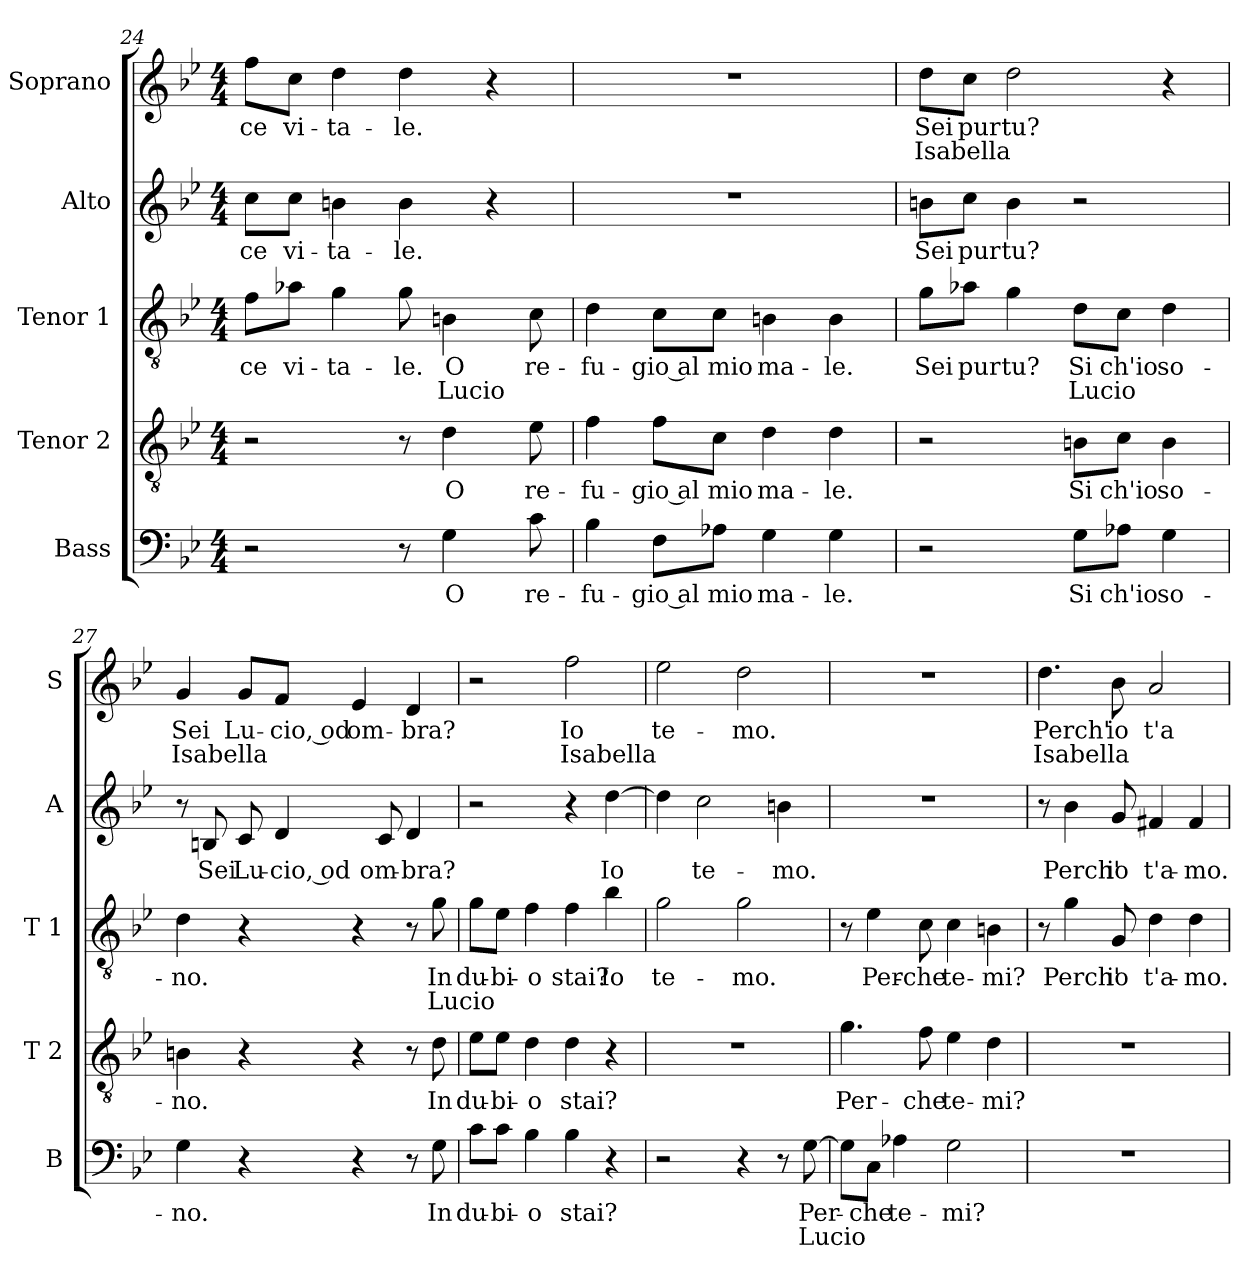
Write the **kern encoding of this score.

**kern	**text	**text	**kern	**text	**kern	**text	**text	**kern	**text	**kern	**text	**text
*part5	*part5	*part5	*part4	*part4	*part3	*part3	*part3	*part2	*part2	*part1	*part1	*part1
*staff5	*staff5	*staff5	*staff4	*staff4	*staff3	*staff3	*staff3	*staff2	*staff2	*staff1	*staff1	*staff1
*I"Bass	*	*	*I"Tenor 2	*	*I"Tenor 1	*	*	*I"Alto	*	*I"Soprano	*	*
*I'B	*	*	*I'T 2	*	*I'T 1	*	*	*I'A	*	*I'S	*	*
*clefF4	*	*	*clefGv2	*	*clefGv2	*	*	*clefG2	*	*clefG2	*	*
*k[b-e-]	*	*	*k[b-e-]	*	*k[b-e-]	*	*	*k[b-e-]	*	*k[b-e-]	*	*
*B-:	*	*	*B-:	*	*B-:	*	*	*B-:	*	*B-:	*	*
*M4/4	*	*	*M4/4	*	*M4/4	*	*	*M4/4	*	*M4/4	*	*
=24	=24	=24	=24	=24	=24	=24	=24	=24	=24	=24	=24	=24
!	!	!	!	!	!	!LO:LY:b	!	!	!LO:LY:b	!	!LO:LY:b	!
2r	.	.	2r	.	8f\L	-ce	.	8cc\L	-ce	8ff\L	-ce	.
!	!	!	!	!	!	!LO:LY:b	!	!	!LO:LY:b	!	!LO:LY:b	!
.	.	.	.	.	8a-X\J	vi-	.	8cc\J	vi-	8cc\J	vi-	.
!	!	!	!	!	!	!LO:LY:b	!	!	!LO:LY:b	!	!LO:LY:b	!
.	.	.	.	.	4g\	-ta-	.	4bn\	-ta-	4dd\	-ta-	.
!	!	!	!	!	!	!LO:LY:b	!	!	!LO:LY:b	!	!LO:LY:b	!
8r	.	.	8r	.	8g\	-le.	.	4b\	-le.	4dd\	-le.	.
!	!LO:LY:b	!	!	!LO:LY:b	!	!LO:LY:b	!LO:LY:a	!	!	!	!	!
4G\	O	.	4d\	O	4Bn\	O	Lucio	.	.	.	.	.
.	.	.	.	.	.	.	.	4r	.	4r	.	.
!	!LO:LY:b	!	!	!LO:LY:b	!	!LO:LY:b	!	!	!	!	!	!
8c\	re-	.	8e-\	re-	8c\	re-	.	.	.	.	.	.
=25	=25	=25	=25	=25	=25	=25	=25	=25	=25	=25	=25	=25
!	!LO:LY:b	!	!	!LO:LY:b	!	!LO:LY:b	!	!	!	!	!	!
4B-\	-fu-	.	4f\	-fu-	4d\	-fu-	.	1r	.	1r	.	.
!	!LO:LY:b	!	!	!LO:LY:b	!	!LO:LY:b	!	!	!	!	!	!
8F\L	-gio al	.	8f\L	-gio al	8c\L	-gio al	.	.	.	.	.	.
!	!LO:LY:b	!	!	!LO:LY:b	!	!LO:LY:b	!	!	!	!	!	!
8A-X\J	mio	.	8c\J	mio	8c\J	mio	.	.	.	.	.	.
!	!LO:LY:b	!	!	!LO:LY:b	!	!LO:LY:b	!	!	!	!	!	!
4G\	ma-	.	4d\	ma-	4Bn\	ma-	.	.	.	.	.	.
!	!LO:LY:b	!	!	!LO:LY:b	!	!LO:LY:b	!	!	!	!	!	!
4G\	-le.	.	4d\	-le.	4B\	-le.	.	.	.	.	.	.
!!LO:PB:g=z
=26	=26	=26	=26	=26	=26	=26	=26	=26	=26	=26	=26	=26
!	!	!	!	!	!	!LO:LY:b	!	!	!LO:LY:b	!	!LO:LY:b	!LO:LY:a
2r	.	.	2r	.	8g\L	Sei	.	8bn\L	Sei	8dd\L	Sei	Isabella
!	!	!	!	!	!	!LO:LY:b	!	!	!LO:LY:b	!	!LO:LY:b	!
.	.	.	.	.	8a-X\J	pur	.	8cc\J	pur	8cc\J	pur	.
!	!	!	!	!	!	!LO:LY:b	!	!	!LO:LY:b	!	!LO:LY:b	!
.	.	.	.	.	4g\	tu?	.	4b\	tu?	2dd\	tu?	.
!	!LO:LY:b	!	!	!LO:LY:b	!	!LO:LY:b	!LO:LY:a	!	!	!	!	!
8G\L	Si	.	8Bn\L	Si	8d\L	Si	Lucio	2r	.	.	.	.
!	!LO:LY:b	!	!	!LO:LY:b	!	!LO:LY:b	!	!	!	!	!	!
8A-X\J	ch'io	.	8c\J	ch'io	8c\J	ch'io	.	.	.	.	.	.
!	!LO:LY:b	!	!	!LO:LY:b	!	!LO:LY:b	!	!	!	!	!	!
4G\	so-	.	4B\	so-	4d\	so-	.	.	.	4r	.	.
=27	=27	=27	=27	=27	=27	=27	=27	=27	=27	=27	=27	=27
!	!LO:LY:b	!	!	!LO:LY:b	!	!LO:LY:b	!	!	!	!	!LO:LY:b	!LO:LY:a
4G\	-no.	.	4Bn\	-no.	4d\	-no.	.	8r	.	4g/	Sei	Isabella
!	!	!	!	!	!	!	!	!	!LO:LY:b	!	!	!
.	.	.	.	.	.	.	.	8Bn/	Sei	.	.	.
!	!	!	!	!	!	!	!	!	!LO:LY:b	!	!LO:LY:b	!
4r	.	.	4r	.	4r	.	.	8c/	Lu-	8g/L	Lu-	.
!	!	!	!	!	!	!	!	!	!LO:LY:b	!	!LO:LY:b	!
.	.	.	.	.	.	.	.	4d/	-cio, od	8f/J	-cio, od	.
!	!	!	!	!	!	!	!	!	!	!	!LO:LY:b	!
4r	.	.	4r	.	4r	.	.	.	.	4e-/	om-	.
!	!	!	!	!	!	!	!	!	!LO:LY:b	!	!	!
.	.	.	.	.	.	.	.	8c/	om-	.	.	.
!	!	!	!	!	!	!	!	!	!LO:LY:b	!	!LO:LY:b	!
8r	.	.	8r	.	8r	.	.	4d/	-bra?	4d/	-bra?	.
!	!LO:LY:b	!	!	!LO:LY:b	!	!LO:LY:b	!LO:LY:a	!	!	!	!	!
8G\	In	.	8d\	In	8g\	In	Lucio	.	.	.	.	.
=28	=28	=28	=28	=28	=28	=28	=28	=28	=28	=28	=28	=28
!	!LO:LY:b	!	!	!LO:LY:b	!	!LO:LY:b	!	!	!	!	!	!
8c\L	du-	.	8e-\L	du-	8g\L	du-	.	2r	.	2r	.	.
!	!LO:LY:b	!	!	!LO:LY:b	!	!LO:LY:b	!	!	!	!	!	!
8c\J	-bi-	.	8e-\J	-bi-	8e-\J	-bi-	.	.	.	.	.	.
!	!LO:LY:b	!	!	!LO:LY:b	!	!LO:LY:b	!	!	!	!	!	!
4B-\	-o	.	4d\	-o	4f\	-o	.	.	.	.	.	.
!	!LO:LY:b	!	!	!LO:LY:b	!	!LO:LY:b	!	!	!	!	!LO:LY:b	!LO:LY:a
4B-\	stai?	.	4d\	stai?	4f\	stai?	.	4r	.	2ff\	Io	Isabella
!	!	!	!	!	!	!LO:LY:b	!	!	!LO:LY:b	!	!	!
4r	.	.	4r	.	4b-\	Io	.	[4dd\	Io	.	.	.
=29	=29	=29	=29	=29	=29	=29	=29	=29	=29	=29	=29	=29
!	!	!	!	!	!	!LO:LY:b	!	!	!	!	!LO:LY:b	!
2r	.	.	1r	.	2g\	te-	.	4dd\]	.	2ee-\	te-	.
!	!	!	!	!	!	!	!	!	!LO:LY:b	!	!	!
.	.	.	.	.	.	.	.	2cc\	te-	.	.	.
!	!	!	!	!	!	!LO:LY:b	!	!	!	!	!LO:LY:b	!
4r	.	.	.	.	2g\	-mo.	.	.	.	2dd\	-mo.	.
!	!	!	!	!	!	!	!	!	!LO:LY:b	!	!	!
8r	.	.	.	.	.	.	.	4bn\	-mo.	.	.	.
!	!LO:LY:b	!LO:LY:a	!	!	!	!	!	!	!	!	!	!
[8G\	Per-	Lucio	.	.	.	.	.	.	.	.	.	.
=30	=30	=30	=30	=30	=30	=30	=30	=30	=30	=30	=30	=30
!	!	!	!	!LO:LY:b	!	!	!	!	!	!	!	!
8G\L]	.	.	4.g\	Per-	8r	.	.	1r	.	1r	.	.
!	!LO:LY:b	!	!	!	!	!LO:LY:b	!	!	!	!	!	!
8C\J	-che	.	.	.	4e-\	Per-	.	.	.	.	.	.
!	!LO:LY:b	!	!	!	!	!	!	!	!	!	!	!
4A-X\	te-	.	.	.	.	.	.	.	.	.	.	.
!	!	!	!	!LO:LY:b	!	!LO:LY:b	!	!	!	!	!	!
.	.	.	8f\	-che	8c\	-che	.	.	.	.	.	.
!	!LO:LY:b	!	!	!LO:LY:b	!	!LO:LY:b	!	!	!	!	!	!
2G\	-mi?	.	4e-\	te-	4c\	te-	.	.	.	.	.	.
!	!	!	!	!LO:LY:b	!	!LO:LY:b	!	!	!	!	!	!
.	.	.	4d\	-mi?	4Bn\	-mi?	.	.	.	.	.	.
!!LO:LB:g=z
=31	=31	=31	=31	=31	=31	=31	=31	=31	=31	=31	=31	=31
!	!	!	!	!	!	!	!	!	!	!	!LO:LY:b	!LO:LY:a
1r	.	.	1r	.	8r	.	.	8r	.	4.dd\	Perch'	Isabella
!	!	!	!	!	!	!LO:LY:b	!	!	!LO:LY:b	!	!	!
.	.	.	.	.	4g\	Perch'	.	4b-\	Perch'	.	.	.
!	!	!	!	!	!	!LO:LY:b	!	!	!LO:LY:b	!	!LO:LY:b	!
.	.	.	.	.	8G/	io	.	8g/	io	8b-\	io	.
!	!	!	!	!	!	!LO:LY:b	!	!	!LO:LY:b	!	!LO:LY:b	!
.	.	.	.	.	4d\	t'a-	.	4f#X/	t'a-	2a/	t'a-	.
!	!	!	!	!	!	!LO:LY:b	!	!	!LO:LY:b	!	!	!
.	.	.	.	.	4d\	-mo.	.	4f#/	-mo.	.	.	.
=	=	=	=	=	=	=	=	=	=	=	=	=
*-	*-	*-	*-	*-	*-	*-	*-	*-	*-	*-	*-	*-
